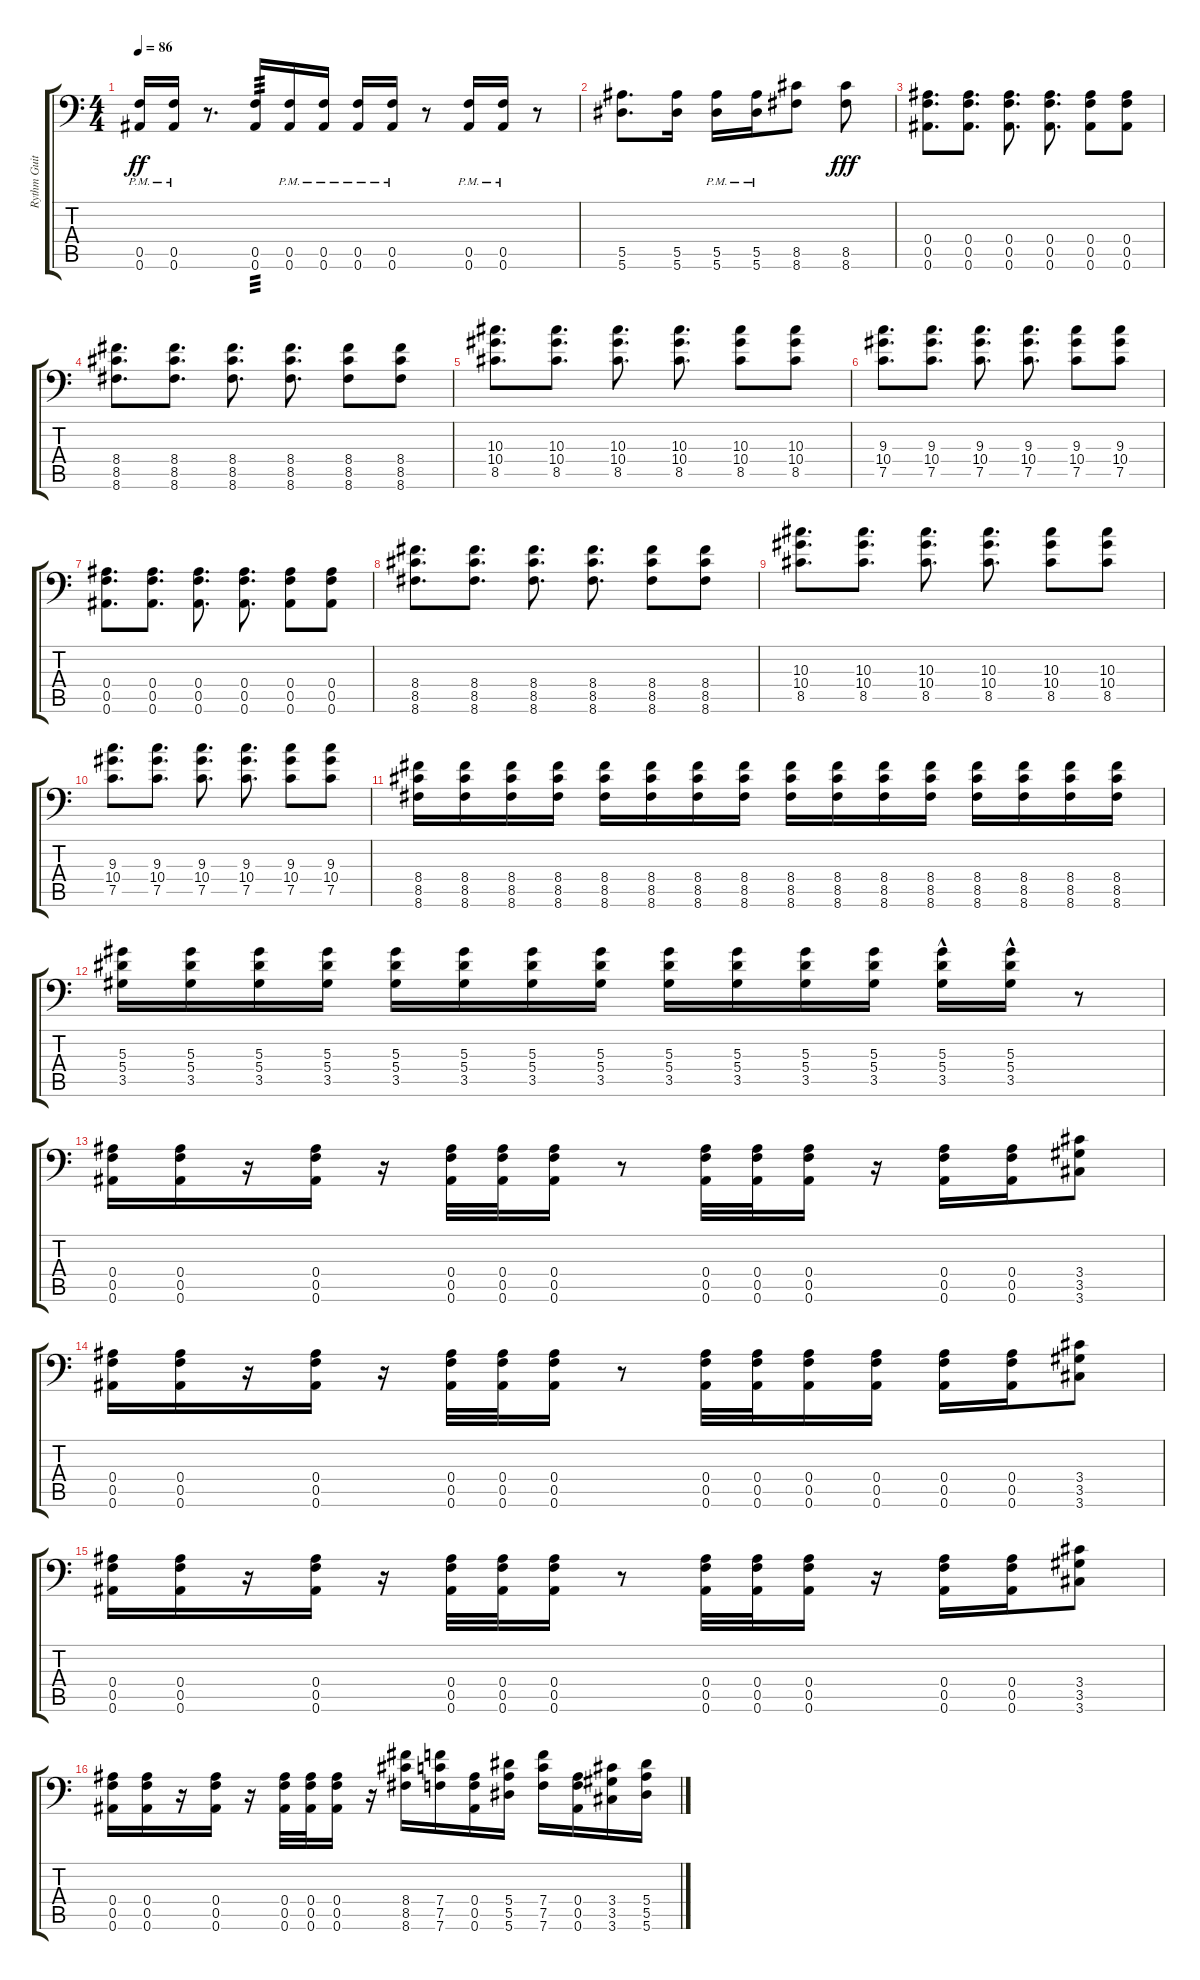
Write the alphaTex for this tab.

\track ("Rythm Guitar" "Rythm Guit") {instrument distortionguitar}
\staff {score tabs}
\tuning (C4 G3 Eb3 Bb2 F2 Bb1) {hide}
\ts (4 4)
\tempo 86
\clef f4
\ks c
(0.5{pm} 0.6{pm}).16{dy ff} (0.5{pm} 0.6{pm}).16 r.8{d} (0.5 0.6).16{tp 3} (0.5{pm} 0.6{pm}).16 (0.5{pm} 0.6{pm}).16 (0.5{pm} 0.6{pm}).16 (0.5{pm} 0.6{pm}).16 r.8 (0.5{pm} 0.6{pm}).16 (0.5{pm} 0.6{pm}).16 r.8 |
(5.5 5.6).8{d} (5.5 5.6).16 (5.5{pm} 5.6{pm}).16 (5.5{pm} 5.6{pm}).16 (8.5 8.6).8 (8.5 8.6).8{dy fff} |
(0.4 0.5 0.6).8{d} (0.4 0.5 0.6).8{d} (0.4 0.5 0.6).8{d} (0.4 0.5 0.6).8{d} (0.4 0.5 0.6).8 (0.4 0.5 0.6).8 |
(8.4 8.5 8.6).8{d} (8.4 8.5 8.6).8{d} (8.4 8.5 8.6).8{d} (8.4 8.5 8.6).8{d} (8.4 8.5 8.6).8 (8.4 8.5 8.6).8 |
(10.3 10.4 8.5).8{d} (10.3 10.4 8.5).8{d} (10.3 10.4 8.5).8{d} (10.3 10.4 8.5).8{d} (10.3 10.4 8.5).8 (10.3 10.4 8.5).8 |
(9.3 10.4 7.5).8{d} (9.3 10.4 7.5).8{d} (9.3 10.4 7.5).8{d} (9.3 10.4 7.5).8{d} (9.3 10.4 7.5).8 (9.3 10.4 7.5).8 |
(0.4 0.5 0.6).8{d} (0.4 0.5 0.6).8{d} (0.4 0.5 0.6).8{d} (0.4 0.5 0.6).8{d} (0.4 0.5 0.6).8 (0.4 0.5 0.6).8 |
(8.4 8.5 8.6).8{d} (8.4 8.5 8.6).8{d} (8.4 8.5 8.6).8{d} (8.4 8.5 8.6).8{d} (8.4 8.5 8.6).8 (8.4 8.5 8.6).8 |
(10.3 10.4 8.5).8{d} (10.3 10.4 8.5).8{d} (10.3 10.4 8.5).8{d} (10.3 10.4 8.5).8{d} (10.3 10.4 8.5).8 (10.3 10.4 8.5).8 |
(9.3 10.4 7.5).8{d} (9.3 10.4 7.5).8{d} (9.3 10.4 7.5).8{d} (9.3 10.4 7.5).8{d} (9.3 10.4 7.5).8 (9.3 10.4 7.5).8 |
(8.4 8.5 8.6).16 (8.4 8.5 8.6).16 (8.4 8.5 8.6).16 (8.4 8.5 8.6).16 (8.4 8.5 8.6).16 (8.4 8.5 8.6).16 (8.4 8.5 8.6).16 (8.4 8.5 8.6).16 (8.4 8.5 8.6).16 (8.4 8.5 8.6).16 (8.4 8.5 8.6).16 (8.4 8.5 8.6).16 (8.4 8.5 8.6).16 (8.4 8.5 8.6).16 (8.4 8.5 8.6).16 (8.4 8.5 8.6).16 |
(5.3 5.4 3.5).16 (5.3 5.4 3.5).16 (5.3 5.4 3.5).16 (5.3 5.4 3.5).16 (5.3 5.4 3.5).16 (5.3 5.4 3.5).16 (5.3 5.4 3.5).16 (5.3 5.4 3.5).16 (5.3 5.4 3.5).16 (5.3 5.4 3.5).16 (5.3 5.4 3.5).16 (5.3 5.4 3.5).16 (5.3{hac} 5.4{hac} 3.5{hac}).16 (5.3{hac} 5.4{hac} 3.5{hac}).16 r.8 |
(0.4 0.5 0.6).16 (0.4 0.5 0.6).16 r.16 (0.4 0.5 0.6).16 r.16 (0.4 0.5 0.6).32 (0.4 0.5 0.6).32 (0.4 0.5 0.6).16 r.8 (0.4 0.5 0.6).32 (0.4 0.5 0.6).32 (0.4 0.5 0.6).16 r.16 (0.4 0.5 0.6).16 (0.4 0.5 0.6).16 (3.4 3.5 3.6).8 |
(0.4 0.5 0.6).16 (0.4 0.5 0.6).16 r.16 (0.4 0.5 0.6).16 r.16 (0.4 0.5 0.6).32 (0.4 0.5 0.6).32 (0.4 0.5 0.6).16 r.8 (0.4 0.5 0.6).32 (0.4 0.5 0.6).32 (0.4 0.5 0.6).16 (0.4 0.5 0.6).16 (0.4 0.5 0.6).16 (0.4 0.5 0.6).16 (3.4 3.5 3.6).8 |
(0.4 0.5 0.6).16 (0.4 0.5 0.6).16 r.16 (0.4 0.5 0.6).16 r.16 (0.4 0.5 0.6).32 (0.4 0.5 0.6).32 (0.4 0.5 0.6).16 r.8 (0.4 0.5 0.6).32 (0.4 0.5 0.6).32 (0.4 0.5 0.6).16 r.16 (0.4 0.5 0.6).16 (0.4 0.5 0.6).16 (3.4 3.5 3.6).8 |
(0.4 0.5 0.6).16 (0.4 0.5 0.6).16 r.16 (0.4 0.5 0.6).16 r.16 (0.4 0.5 0.6).32 (0.4 0.5 0.6).32 (0.4 0.5 0.6).16 r.16 (8.4 8.5 8.6).16 (7.4 7.5 7.6).16 (0.4 0.5 0.6).16 (5.4 5.5 5.6).16 (7.4 7.5 7.6).16 (0.4 0.5 0.6).16 (3.4 3.5 3.6).16 (5.4 5.5 5.6).16
